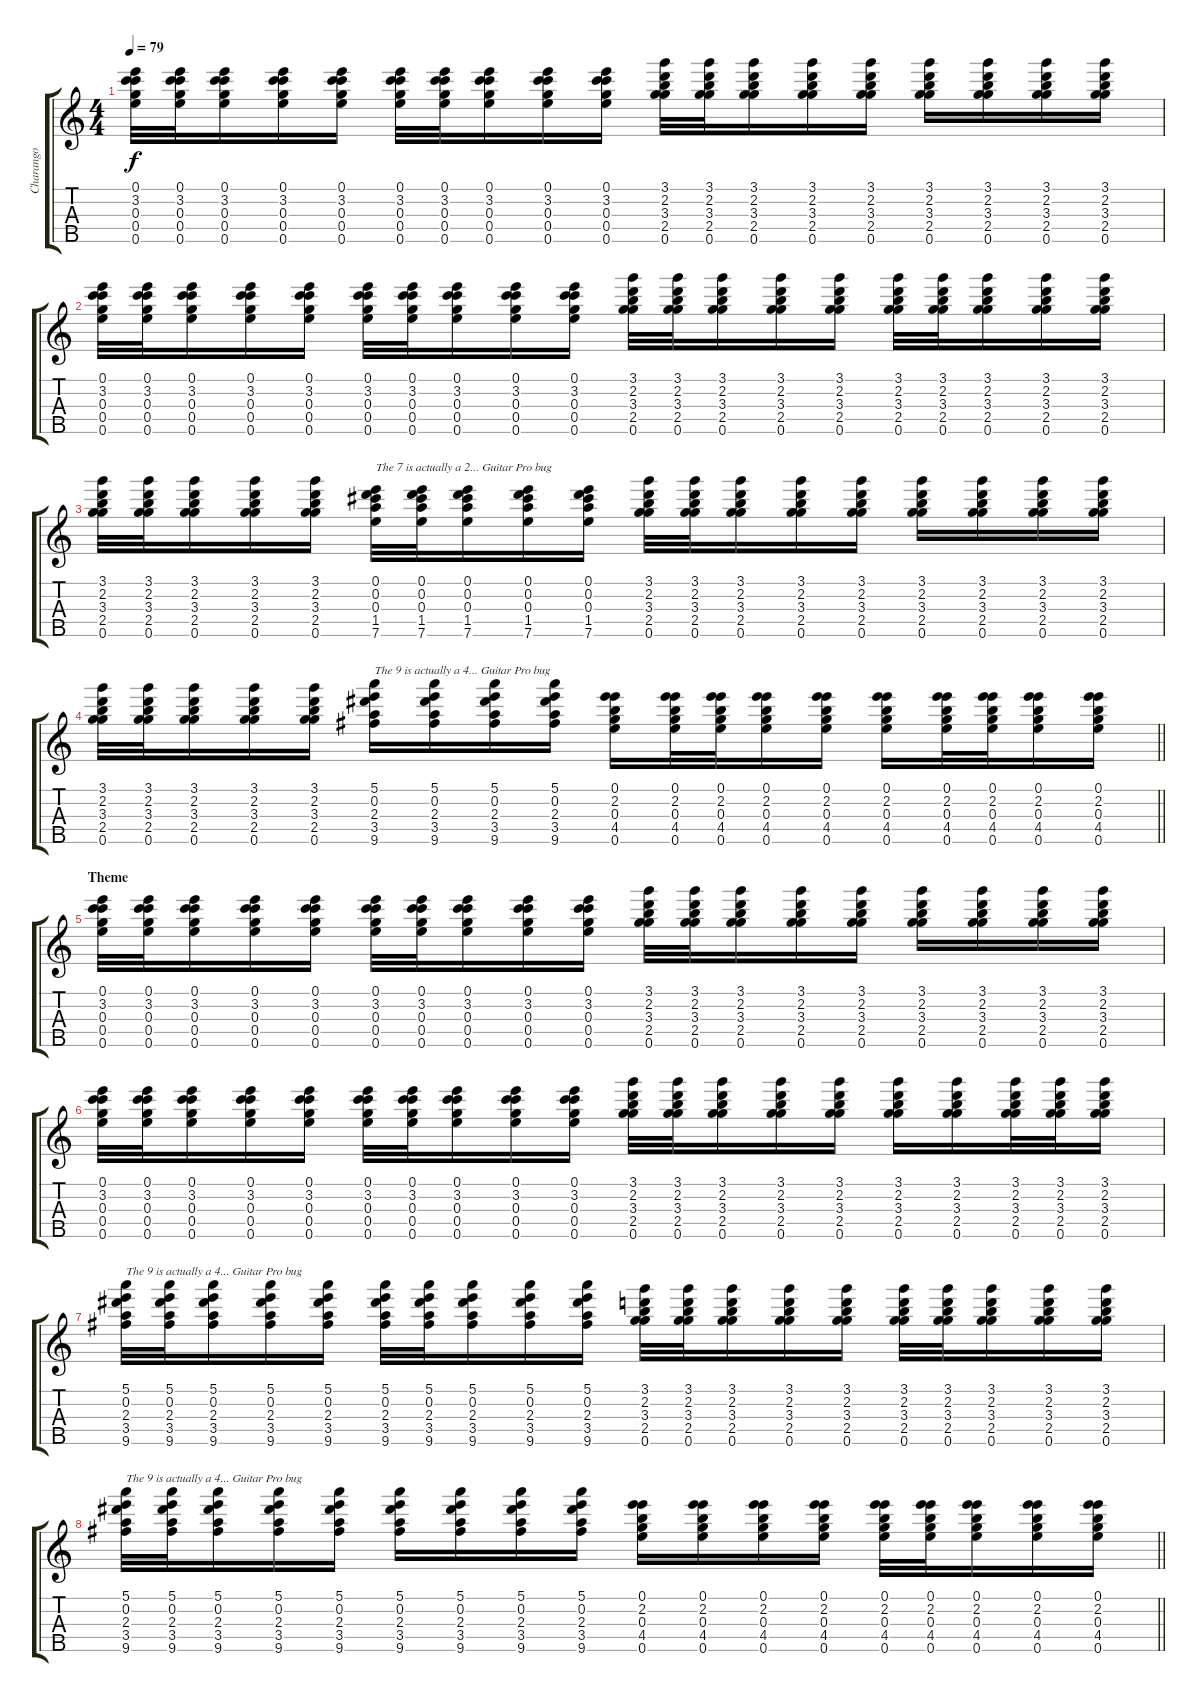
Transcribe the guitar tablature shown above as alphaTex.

\track ("Charango" "Charango") {instrument banjo}
\staff {score tabs}
\tuning (E5 A4 E4 C5 G4) {hide}
\displaytranspose 12
\ts (4 4)
\tempo 79
\clef g2
\ks c
(0.1 3.2 0.3 0.4 0.5).32{dy f} (0.1 3.2 0.3 0.4 0.5).32 (0.1 3.2 0.3 0.4 0.5).16 (0.1 3.2 0.3 0.4 0.5).16 (0.1 3.2 0.3 0.4 0.5).16 (0.1 3.2 0.3 0.4 0.5).32 (0.1 3.2 0.3 0.4 0.5).32 (0.1 3.2 0.3 0.4 0.5).16 (0.1 3.2 0.3 0.4 0.5).16 (0.1 3.2 0.3 0.4 0.5).16 (3.1 2.2 3.3 2.4 0.5).32 (3.1 2.2 3.3 2.4 0.5).32 (3.1 2.2 3.3 2.4 0.5).16 (3.1 2.2 3.3 2.4 0.5).16 (3.1 2.2 3.3 2.4 0.5).16 (3.1 2.2 3.3 2.4 0.5).16 (3.1 2.2 3.3 2.4 0.5).16 (3.1 2.2 3.3 2.4 0.5).16 (3.1 2.2 3.3 2.4 0.5).16 |
(0.1 3.2 0.3 0.4 0.5).32 (0.1 3.2 0.3 0.4 0.5).32 (0.1 3.2 0.3 0.4 0.5).16 (0.1 3.2 0.3 0.4 0.5).16 (0.1 3.2 0.3 0.4 0.5).16 (0.1 3.2 0.3 0.4 0.5).32 (0.1 3.2 0.3 0.4 0.5).32 (0.1 3.2 0.3 0.4 0.5).16 (0.1 3.2 0.3 0.4 0.5).16 (0.1 3.2 0.3 0.4 0.5).16 (3.1 2.2 3.3 2.4 0.5).32 (3.1 2.2 3.3 2.4 0.5).32 (3.1 2.2 3.3 2.4 0.5).16 (3.1 2.2 3.3 2.4 0.5).16 (3.1 2.2 3.3 2.4 0.5).16 (3.1 2.2 3.3 2.4 0.5).32 (3.1 2.2 3.3 2.4 0.5).32 (3.1 2.2 3.3 2.4 0.5).16 (3.1 2.2 3.3 2.4 0.5).16 (3.1 2.2 3.3 2.4 0.5).16 |
(3.1 2.2 3.3 2.4 0.5).32 (3.1 2.2 3.3 2.4 0.5).32 (3.1 2.2 3.3 2.4 0.5).16 (3.1 2.2 3.3 2.4 0.5).16 (3.1 2.2 3.3 2.4 0.5).16 (0.1 0.2 0.3 1.4 7.5).32{txt "The 7 is actually a 2... Guitar Pro bug"} (0.1 0.2 0.3 1.4 7.5).32 (0.1 0.2 0.3 1.4 7.5).16 (0.1 0.2 0.3 1.4 7.5).16 (0.1 0.2 0.3 1.4 7.5).16 (3.1 2.2 3.3 2.4 0.5).32 (3.1 2.2 3.3 2.4 0.5).32 (3.1 2.2 3.3 2.4 0.5).16 (3.1 2.2 3.3 2.4 0.5).16 (3.1 2.2 3.3 2.4 0.5).16 (3.1 2.2 3.3 2.4 0.5).16 (3.1 2.2 3.3 2.4 0.5).16 (3.1 2.2 3.3 2.4 0.5).16 (3.1 2.2 3.3 2.4 0.5).16 |
\barLineRight lightlight
(3.1 2.2 3.3 2.4 0.5).32 (3.1 2.2 3.3 2.4 0.5).32 (3.1 2.2 3.3 2.4 0.5).16 (3.1 2.2 3.3 2.4 0.5).16 (3.1 2.2 3.3 2.4 0.5).16 (5.1 0.2 2.3 3.4 9.5).16{txt "The 9 is actually a 4... Guitar Pro bug"} (5.1 0.2 2.3 3.4 9.5).16 (5.1 0.2 2.3 3.4 9.5).16 (5.1 0.2 2.3 3.4 9.5).16 (0.1 2.2 0.3 4.4 0.5).16 (0.1 2.2 0.3 4.4 0.5).32 (0.1 2.2 0.3 4.4 0.5).32 (0.1 2.2 0.3 4.4 0.5).16 (0.1 2.2 0.3 4.4 0.5).16 (0.1 2.2 0.3 4.4 0.5).16 (0.1 2.2 0.3 4.4 0.5).32 (0.1 2.2 0.3 4.4 0.5).32 (0.1 2.2 0.3 4.4 0.5).16 (0.1 2.2 0.3 4.4 0.5).16 |
\section ("" "Theme")
(0.1 3.2 0.3 0.4 0.5).32 (0.1 3.2 0.3 0.4 0.5).32 (0.1 3.2 0.3 0.4 0.5).16 (0.1 3.2 0.3 0.4 0.5).16 (0.1 3.2 0.3 0.4 0.5).16 (0.1 3.2 0.3 0.4 0.5).32 (0.1 3.2 0.3 0.4 0.5).32 (0.1 3.2 0.3 0.4 0.5).16 (0.1 3.2 0.3 0.4 0.5).16 (0.1 3.2 0.3 0.4 0.5).16 (3.1 2.2 3.3 2.4 0.5).32 (3.1 2.2 3.3 2.4 0.5).32 (3.1 2.2 3.3 2.4 0.5).16 (3.1 2.2 3.3 2.4 0.5).16 (3.1 2.2 3.3 2.4 0.5).16 (3.1 2.2 3.3 2.4 0.5).16 (3.1 2.2 3.3 2.4 0.5).16 (3.1 2.2 3.3 2.4 0.5).16 (3.1 2.2 3.3 2.4 0.5).16 |
(0.1 3.2 0.3 0.4 0.5).32 (0.1 3.2 0.3 0.4 0.5).32 (0.1 3.2 0.3 0.4 0.5).16 (0.1 3.2 0.3 0.4 0.5).16 (0.1 3.2 0.3 0.4 0.5).16 (0.1 3.2 0.3 0.4 0.5).32 (0.1 3.2 0.3 0.4 0.5).32 (0.1 3.2 0.3 0.4 0.5).16 (0.1 3.2 0.3 0.4 0.5).16 (0.1 3.2 0.3 0.4 0.5).16 (3.1 2.2 3.3 2.4 0.5).32 (3.1 2.2 3.3 2.4 0.5).32 (3.1 2.2 3.3 2.4 0.5).16 (3.1 2.2 3.3 2.4 0.5).16 (3.1 2.2 3.3 2.4 0.5).16 (3.1 2.2 3.3 2.4 0.5).16 (3.1 2.2 3.3 2.4 0.5).16 (3.1 2.2 3.3 2.4 0.5).32 (3.1 2.2 3.3 2.4 0.5).32 (3.1 2.2 3.3 2.4 0.5).16 |
(5.1 0.2 2.3 3.4 9.5).32{txt "The 9 is actually a 4... Guitar Pro bug"} (5.1 0.2 2.3 3.4 9.5).32 (5.1 0.2 2.3 3.4 9.5).16 (5.1 0.2 2.3 3.4 9.5).16 (5.1 0.2 2.3 3.4 9.5).16 (5.1 0.2 2.3 3.4 9.5).32 (5.1 0.2 2.3 3.4 9.5).32 (5.1 0.2 2.3 3.4 9.5).16 (5.1 0.2 2.3 3.4 9.5).16 (5.1 0.2 2.3 3.4 9.5).16 (3.1 2.2 3.3 2.4 0.5).32 (3.1 2.2 3.3 2.4 0.5).32 (3.1 2.2 3.3 2.4 0.5).16 (3.1 2.2 3.3 2.4 0.5).16 (3.1 2.2 3.3 2.4 0.5).16 (3.1 2.2 3.3 2.4 0.5).32 (3.1 2.2 3.3 2.4 0.5).32 (3.1 2.2 3.3 2.4 0.5).16 (3.1 2.2 3.3 2.4 0.5).16 (3.1 2.2 3.3 2.4 0.5).16 |
\barLineRight lightlight
(5.1 0.2 2.3 3.4 9.5).32{txt "The 9 is actually a 4... Guitar Pro bug"} (5.1 0.2 2.3 3.4 9.5).32 (5.1 0.2 2.3 3.4 9.5).16 (5.1 0.2 2.3 3.4 9.5).16 (5.1 0.2 2.3 3.4 9.5).16 (5.1 0.2 2.3 3.4 9.5).16 (5.1 0.2 2.3 3.4 9.5).16 (5.1 0.2 2.3 3.4 9.5).16 (5.1 0.2 2.3 3.4 9.5).16 (0.1 2.2 0.3 4.4 0.5).16 (0.1 2.2 0.3 4.4 0.5).16 (0.1 2.2 0.3 4.4 0.5).16 (0.1 2.2 0.3 4.4 0.5).16 (0.1 2.2 0.3 4.4 0.5).32 (0.1 2.2 0.3 4.4 0.5).32 (0.1 2.2 0.3 4.4 0.5).16 (0.1 2.2 0.3 4.4 0.5).16 (0.1 2.2 0.3 4.4 0.5).16
